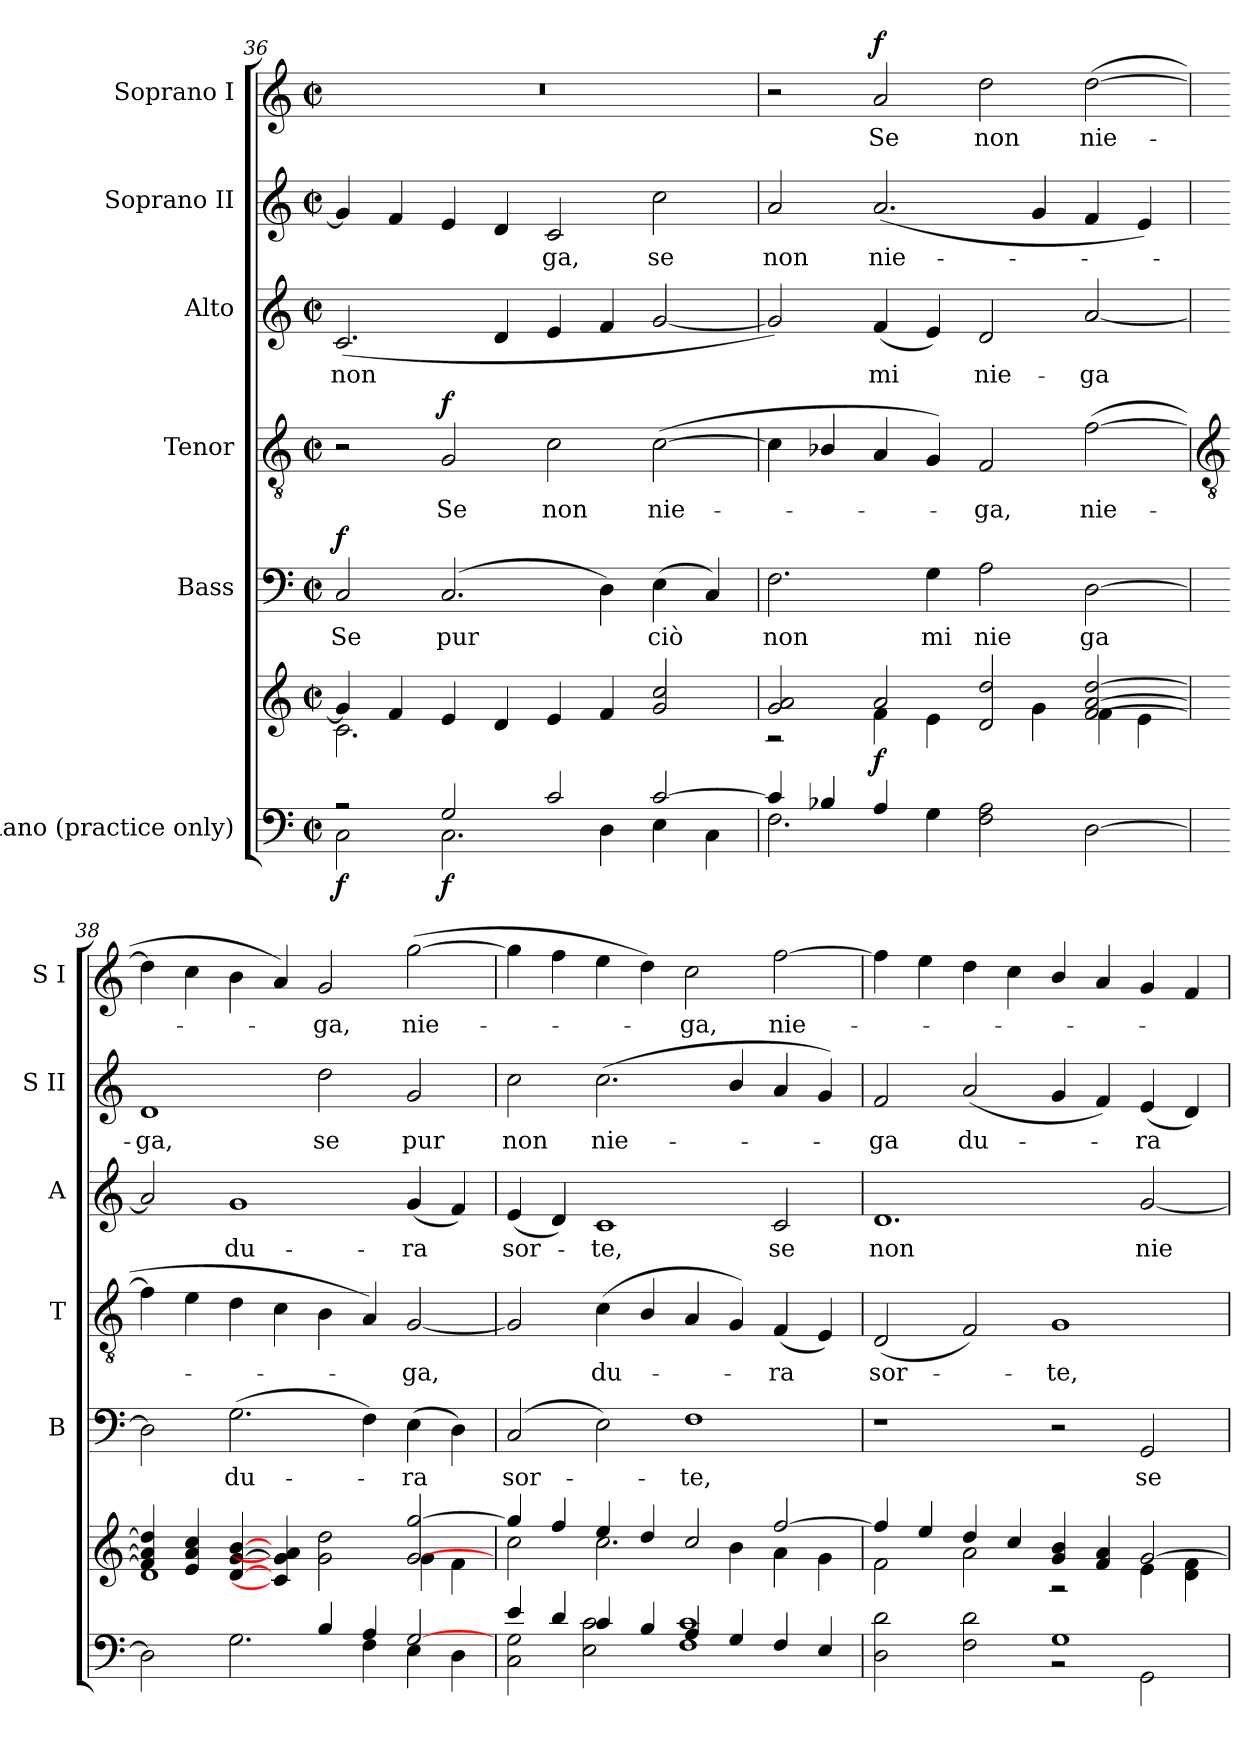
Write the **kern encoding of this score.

**kern	**kern	**dynam	**kern	**text	**dynam	**kern	**text	**dynam	**kern	**text	**kern	**text	**kern	**text	**dynam
*part6	*part6	*part6	*part5	*part5	*part5	*part4	*part4	*part4	*part3	*part3	*part2	*part2	*part1	*part1	*part1
*staff7	*staff6	*staff6/7	*staff5	*staff5	*staff5	*staff4	*staff4	*staff4	*staff3	*staff3	*staff2	*staff2	*staff1	*staff1	*staff1
*I"Piano (practice only)	*	*	*I"Bass	*	*	*I"Tenor	*	*	*I"Alto	*	*I"Soprano II	*	*I"Soprano I	*	*
*	*	*	*I'B	*	*	*I'T	*	*	*I'A	*	*I'S II	*	*I'S I	*	*
*clefF4	*clefG2	*	*clefF4	*	*	*clefGv2	*	*	*clefG2	*	*clefG2	*	*clefG2	*	*
*k[]	*k[]	*	*k[]	*	*	*k[]	*	*	*k[]	*	*k[]	*	*k[]	*	*
*C:	*C:	*	*C:	*	*	*C:	*	*	*C:	*	*C:	*	*C:	*	*
*M4/2	*M4/2	*	*M4/2	*	*	*M4/2	*	*	*M4/2	*	*M4/2	*	*M4/2	*	*
*met(c|)	*met(c|)	*	*met(c|)	*	*	*met(c|)	*	*	*met(c|)	*	*met(c|)	*	*met(c|)	*	*
=36	=36	=36	=36	=36	=36	=36	=36	=36	=36	=36	=36	=36	=36	=36	=36
*^	*^	*	*	*	*	*	*	*	*	*	*	*	*	*	*
!	!	!	!	!LO:DY:b=2	!	!LO:LY:b	!LO:DY:b	!	!	!	!	!LO:LY:b	!	!	!	!	!
2r	2C\	4g/]	2.c\	f	2C	Se	f	2r	.	.	(<2.c	non	4g]	.	0r	.	.
.	.	4f/	.	.	.	.	.	.	.	.	.	.	4f	.	.	.	.
!	!	!	!	!LO:DY:b=2	!	!LO:LY:b	!	!	!LO:LY:b	!LO:DY:b	!	!	!	!	!	!	!
2G/	2.C\	4e/	.	f	(<2.C	pur	.	2G	Se	f	.	.	4e	.	.	.	.
.	.	4d/	1ryy	.	.	.	.	.	.	.	4d	.	4d	.	.	.	.
!	!	!	!	!	!	!	!	!	!LO:LY:b	!	!	!	!	!LO:LY:b	!	!	!
2c/	.	4e/	.	.	.	.	.	2c	non	.	4e	.	2c	ga,	.	.	.
.	4D\	4f/	.	.	4D)	.	.	.	.	.	4f	.	.	.	.	.	.
!	!	!	!	!	!	!LO:LY:b	!	!	!LO:LY:b	!	!	!	!	!LO:LY:b	!	!	!
[2c/	4E\	2g/ 2cc/	.	.	(<4E	ciò	.	(<[2c	nie-	.	[2g	.	2cc	se	.	.	.
.	4C\	.	4ryy	.	4C)	.	.	.	.	.	.	.	.	.	.	.	.
=37	=37	=37	=37	=37	=37	=37	=37	=37	=37	=37	=37	=37	=37	=37	=37	=37	=37
!	!	!	!	!	!	!LO:LY:b	!	!	!	!	!	!	!	!LO:LY:b	!	!	!
4c/]	2.F\	2g/ 2a/	2r	.	2.F	non	.	4c]	.	.	2g])	.	2a	non	2r	.	.
4B-X/	.	.	.	.	.	.	.	4B-X/	.	.	.	.	.	.	.	.	.
!	!	!	!	!LO:DY:b	!	!	!	!	!	!	!	!LO:LY:b	!	!LO:LY:b	!	!LO:LY:b	!LO:DY:b
4A/	.	2a/	4f\	f	.	.	.	4A	.	.	(<4f	mi	(<2.a	nie-	2a	Se	f
!	!	!	!	!	!	!LO:LY:b	!	!	!	!	!	!	!	!	!	!	!
1ryy	4G\	.	4e\	.	4G	mi	.	4G)	.	.	4e)	.	.	.	.	.	.
!	!	!	!	!	!	!LO:LY:b	!	!	!LO:LY:b	!	!	!LO:LY:b	!	!	!	!LO:LY:b	!
.	2F\ 2A\	2d/ 2dd/	4ryy	.	2A	nie	.	2F	ga,	.	2d	nie-	.	.	2dd	non	.
.	.	.	4g\	.	.	.	.	.	.	.	.	.	4g	.	.	.	.
!	!	!	!	!	!	!LO:LY:b	!	!	!LO:LY:b	!	!	!LO:LY:b	!	!	!	!LO:LY:b	!
.	[2D\	[2f/ [2a/ [2dd/	4f\	.	[2D	ga	.	(>[2f	nie-	.	[2a	-ga	4f	.	(>[2dd	nie-	.
4ryy	.	.	4e\	.	.	.	.	.	.	.	.	.	4e)	.	.	.	.
!!LO:LB:g=z
=38	=38	=38	=38	=38	=38	=38	=38	=38	=38	=38	=38	=38	=38	=38	=38	=38	=38
*	*	*	*	*	*	*	*	*clefGv2	*	*	*	*	*	*	*	*	*
!	!	!	!	!	!	!	!	!	!	!	!	!	!	!LO:LY:b	!	!	!
1ryy	2D\]	4f/] 4a/] 4dd/]	1d\	.	2D]	.	.	4f]	.	.	2a]	.	1d	ga,	4dd]	.	.
.	.	4e/ 4a/ 4cc/	.	.	.	.	.	4e	.	.	.	.	.	.	4cc	.	.
!	!	!	!	!	!	!LO:LY:b	!	!	!	!	!	!LO:LY:b	!	!	!	!	!
.	2.G\	[4d/ [4g/ [4b/	.	.	(>2.G	du-	.	4d	.	.	1g	du-	.	.	4b	.	.
.	.	4c/] 4g/] 4a/]	.	.	.	.	.	4c	.	.	.	.	.	.	4a)	.	.
!	!	!	!	!	!	!	!	!	!	!	!	!	!	!LO:LY:b	!	!LO:LY:b	!
4B/	.	2g\ 2dd\	2ryy	.	.	.	.	4B	.	.	.	.	2dd	se	2g	ga,	.
4A/	4F\	.	.	.	4F)	.	.	4A)	.	.	.	.	.	.	.	.	.
!	!	!	!	!	!	!LO:LY:b	!	!	!LO:LY:b	!	!	!LO:LY:b	!	!LO:LY:b	!	!LO:LY:b	!
[2G/	4E\	[2g/ [2gg/	4g\	.	(>4E	ra	.	[2G	ga,	.	(<4g	-ra	2g	pur	(>[2gg	nie-	.
.	4D\	.	4f\	.	4D)	.	.	.	.	.	4f)	.	.	.	.	.	.
=39	=39	=39	=39	=39	=39	=39	=39	=39	=39	=39	=39	=39	=39	=39	=39	=39	=39
!	!	!	!	!	!	!LO:LY:b	!	!	!	!	!	!LO:LY:b	!	!LO:LY:b	!	!	!
4e/	2C\ 2G\	4gg/]	2cc\	.	(<2C	sor-	.	2G]	.	.	(<4e	sor-	2cc	non	4gg]	.	.
4d/	.	4ff/	.	.	.	.	.	.	.	.	4d)	.	.	.	4ff	.	.
!	!	!	!	!	!	!	!	!	!LO:LY:b	!	!	!LO:LY:b	!	!LO:LY:b	!	!	!
4c/	2E\ 2c\	4ee/	2.cc\	.	2E)	.	.	(<4c	du-	.	1c	te,	(<2.cc	nie-	4ee	.	.
4B/	.	4dd/	.	.	.	.	.	4B/	.	.	.	.	.	.	4dd)	.	.
!	!	!	!	!	!	!LO:LY:b	!	!	!	!	!	!	!	!	!	!LO:LY:b	!
4A/	1F\ 1c\	2cc/	.	.	1F	te,	.	4A	.	.	.	.	.	.	2cc	ga,	.
4G/	.	.	4b\	.	.	.	.	4G)	.	.	.	.	4b/	.	.	.	.
!	!	!	!	!	!	!	!	!	!LO:LY:b	!	!	!LO:LY:b	!	!	!	!LO:LY:b	!
4F/	.	[2ff/	4a\	.	.	.	.	(<4F	ra	.	2c	se	4a	.	[2ff	nie-	.
4E/	.	.	4g\	.	.	.	.	4E)	.	.	.	.	4g)	.	.	.	.
=40	=40	=40	=40	=40	=40	=40	=40	=40	=40	=40	=40	=40	=40	=40	=40	=40	=40
!	!	!	!	!	!	!	!	!	!LO:LY:b	!	!	!LO:LY:b	!	!LO:LY:b	!	!	!
2D\ 2d\	1ryy	4ff/]	2f\	.	1r	.	.	(<2D	sor-	.	1.d	non	2f	ga	4ff]	.	.
.	.	4ee/	.	.	.	.	.	.	.	.	.	.	.	.	4ee	.	.
!	!	!	!	!	!	!	!	!	!	!	!	!	!	!LO:LY:b	!	!	!
2F\ 2d\	.	4dd/	2a\	.	.	.	.	2F)	.	.	.	.	(<2a	du-	4dd	.	.
.	.	4cc/	.	.	.	.	.	.	.	.	.	.	.	.	4cc	.	.
!	!	!	!	!	!	!	!	!	!LO:LY:b	!	!	!	!	!	!	!	!
1G/	2r	4g/ 4b/	2r	.	2r	.	.	1G	te,	.	.	.	4g	.	4b/	.	.
.	.	4f/ 4a/	.	.	.	.	.	.	.	.	.	.	4f)	.	4a	.	.
!	!	!	!	!	!	!LO:LY:b	!	!	!	!	!	!LO:LY:b	!	!LO:LY:b	!	!	!
.	2GG\	[2g/	4e\	.	2GG	se	.	.	.	.	[2g	nie-	(<4e	ra	4g	.	.
.	.	.	4d\ 4f\	.	.	.	.	.	.	.	.	.	4d)	.	4f	.	.
*v	*v	*	*	*	*	*	*	*	*	*	*	*	*	*	*	*	*
*	*v	*v	*	*	*	*	*	*	*	*	*	*	*	*	*	*
=	=	=	=	=	=	=	=	=	=	=	=	=	=	=	=
*-	*-	*-	*-	*-	*-	*-	*-	*-	*-	*-	*-	*-	*-	*-	*-
